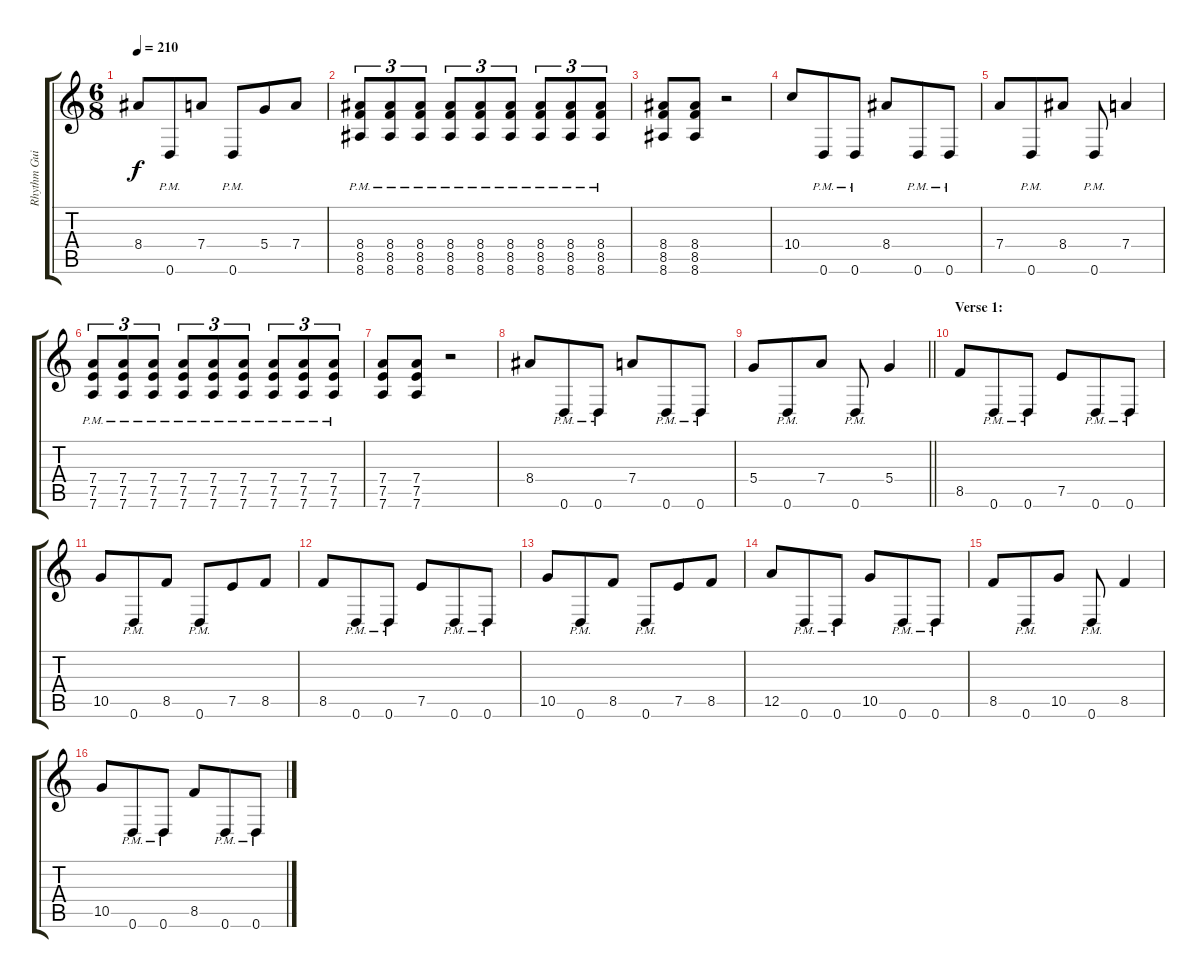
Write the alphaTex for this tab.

\track ("Rhythm Guitar II" "Rhythm Gui") {instrument distortionguitar}
\staff {score tabs}
\tuning (E4 B3 G3 D3 A2 D2) {hide}
\ts (6 8)
\tempo 210
\clef g2
\ks c
8.4.8{dy f} 0.6{pm}.8 7.4.8 0.6{pm}.8 5.4.8 7.4.8 |
(8.4{pm} 8.5{pm} 8.6{pm}).8{tu (3 2)} (8.4{pm} 8.5{pm} 8.6{pm}).8{tu (3 2)} (8.4{pm} 8.5{pm} 8.6{pm}).8{tu (3 2)} (8.4{pm} 8.5{pm} 8.6{pm}).8{tu (3 2)} (8.4{pm} 8.5{pm} 8.6{pm}).8{tu (3 2)} (8.4{pm} 8.5{pm} 8.6{pm}).8{tu (3 2)} (8.4{pm} 8.5{pm} 8.6{pm}).8{tu (3 2)} (8.4{pm} 8.5{pm} 8.6{pm}).8{tu (3 2)} (8.4{pm} 8.5{pm} 8.6{pm}).8{tu (3 2)} |
(8.4 8.5 8.6).8 (8.4 8.5 8.6).8 r.2 |
10.4.8 0.6{pm}.8 0.6{pm}.8 8.4.8 0.6{pm}.8 0.6{pm}.8 |
7.4.8 0.6{pm}.8 8.4.8 0.6{pm}.8 7.4.4 |
(7.4{pm} 7.5{pm} 7.6{pm}).8{tu (3 2)} (7.4{pm} 7.5{pm} 7.6{pm}).8{tu (3 2)} (7.4{pm} 7.5{pm} 7.6{pm}).8{tu (3 2)} (7.4{pm} 7.5{pm} 7.6{pm}).8{tu (3 2)} (7.4{pm} 7.5{pm} 7.6{pm}).8{tu (3 2)} (7.4{pm} 7.5{pm} 7.6{pm}).8{tu (3 2)} (7.4{pm} 7.5{pm} 7.6{pm}).8{tu (3 2)} (7.4{pm} 7.5{pm} 7.6{pm}).8{tu (3 2)} (7.4{pm} 7.5{pm} 7.6{pm}).8{tu (3 2)} |
(7.4 7.5 7.6).8 (7.4 7.5 7.6).8 r.2 |
8.4.8 0.6{pm}.8 0.6{pm}.8 7.4.8 0.6{pm}.8 0.6{pm}.8 |
\barLineRight lightlight
5.4.8 0.6{pm}.8 7.4.8 0.6{pm}.8 5.4.4 |
\section ("" "Verse 1:")
8.5.8 0.6{pm}.8 0.6{pm}.8 7.5.8 0.6{pm}.8 0.6{pm}.8 |
10.5.8 0.6{pm}.8 8.5.8 0.6{pm}.8 7.5.8 8.5.8 |
8.5.8 0.6{pm}.8 0.6{pm}.8 7.5.8 0.6{pm}.8 0.6{pm}.8 |
10.5.8 0.6{pm}.8 8.5.8 0.6{pm}.8 7.5.8 8.5.8 |
12.5.8 0.6{pm}.8 0.6{pm}.8 10.5.8 0.6{pm}.8 0.6{pm}.8 |
8.5.8 0.6{pm}.8 10.5.8 0.6{pm}.8 8.5.4 |
10.5.8 0.6{pm}.8 0.6{pm}.8 8.5.8 0.6{pm}.8 0.6{pm}.8
